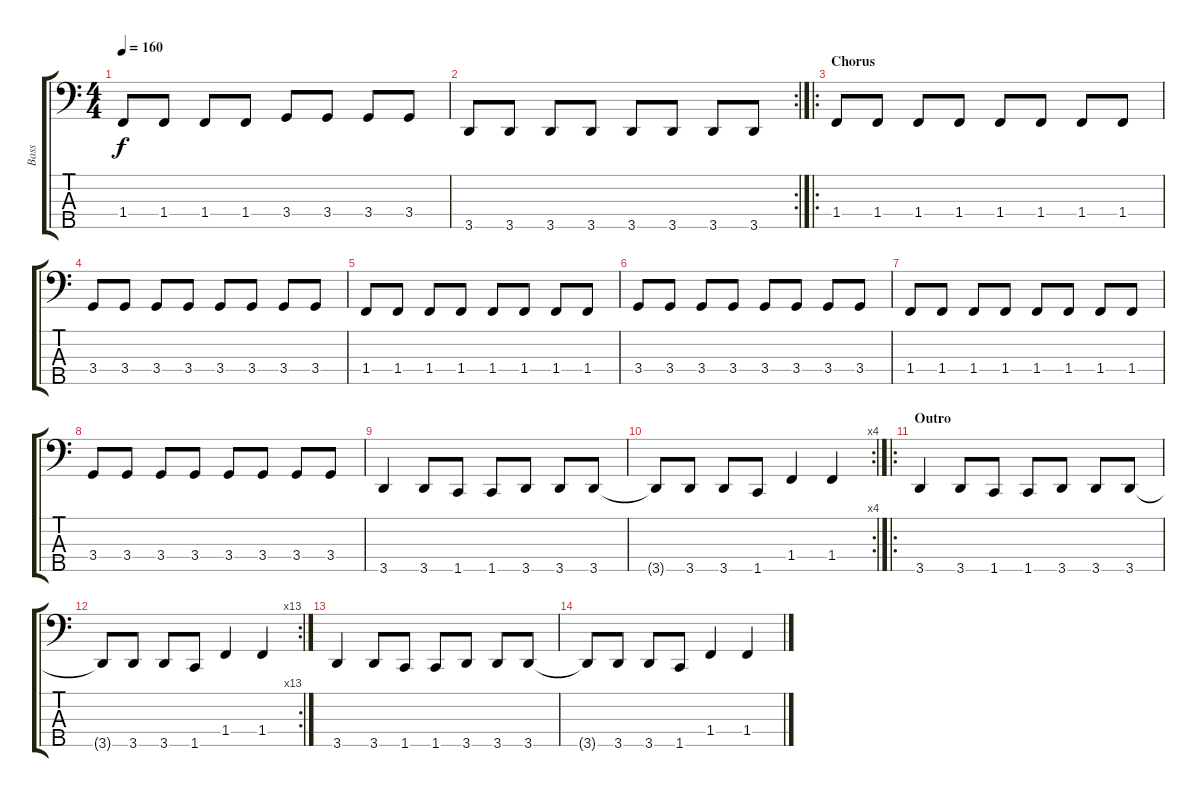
\track ("Bass" "Bass") {instrument electricbassfinger}
\staff {score tabs}
\tuning (G2 D2 A1 E1 B0) {hide}
\ts (4 4)
\tempo 160
\clef f4
\ks c
1.4.8{dy f} 1.4.8 1.4.8 1.4.8 3.4.8 3.4.8 3.4.8 3.4.8 |
\rc 2
3.5.8 3.5.8 3.5.8 3.5.8 3.5.8 3.5.8 3.5.8 3.5.8 |
\ro
\section ("" "Chorus")
1.4.8 1.4.8 1.4.8 1.4.8 1.4.8 1.4.8 1.4.8 1.4.8 |
3.4.8 3.4.8 3.4.8 3.4.8 3.4.8 3.4.8 3.4.8 3.4.8 |
1.4.8 1.4.8 1.4.8 1.4.8 1.4.8 1.4.8 1.4.8 1.4.8 |
3.4.8 3.4.8 3.4.8 3.4.8 3.4.8 3.4.8 3.4.8 3.4.8 |
1.4.8 1.4.8 1.4.8 1.4.8 1.4.8 1.4.8 1.4.8 1.4.8 |
3.4.8 3.4.8 3.4.8 3.4.8 3.4.8 3.4.8 3.4.8 3.4.8 |
3.5.4 3.5.8 1.5.8 1.5.8 3.5.8 3.5.8 3.5.8 |
\rc 4
3.5{t}.8 3.5.8 3.5.8 1.5.8 1.4.4 1.4.4 |
\ro
\section ("" "Outro")
3.5.4 3.5.8 1.5.8 1.5.8 3.5.8 3.5.8 3.5.8 |
\rc 13
3.5{t}.8 3.5.8 3.5.8 1.5.8 1.4.4 1.4.4 |
3.5.4{volume 0} 3.5.8 1.5.8 1.5.8 3.5.8 3.5.8 3.5.8 |
3.5{t}.8 3.5.8 3.5.8 1.5.8 1.4.4 1.4.4
